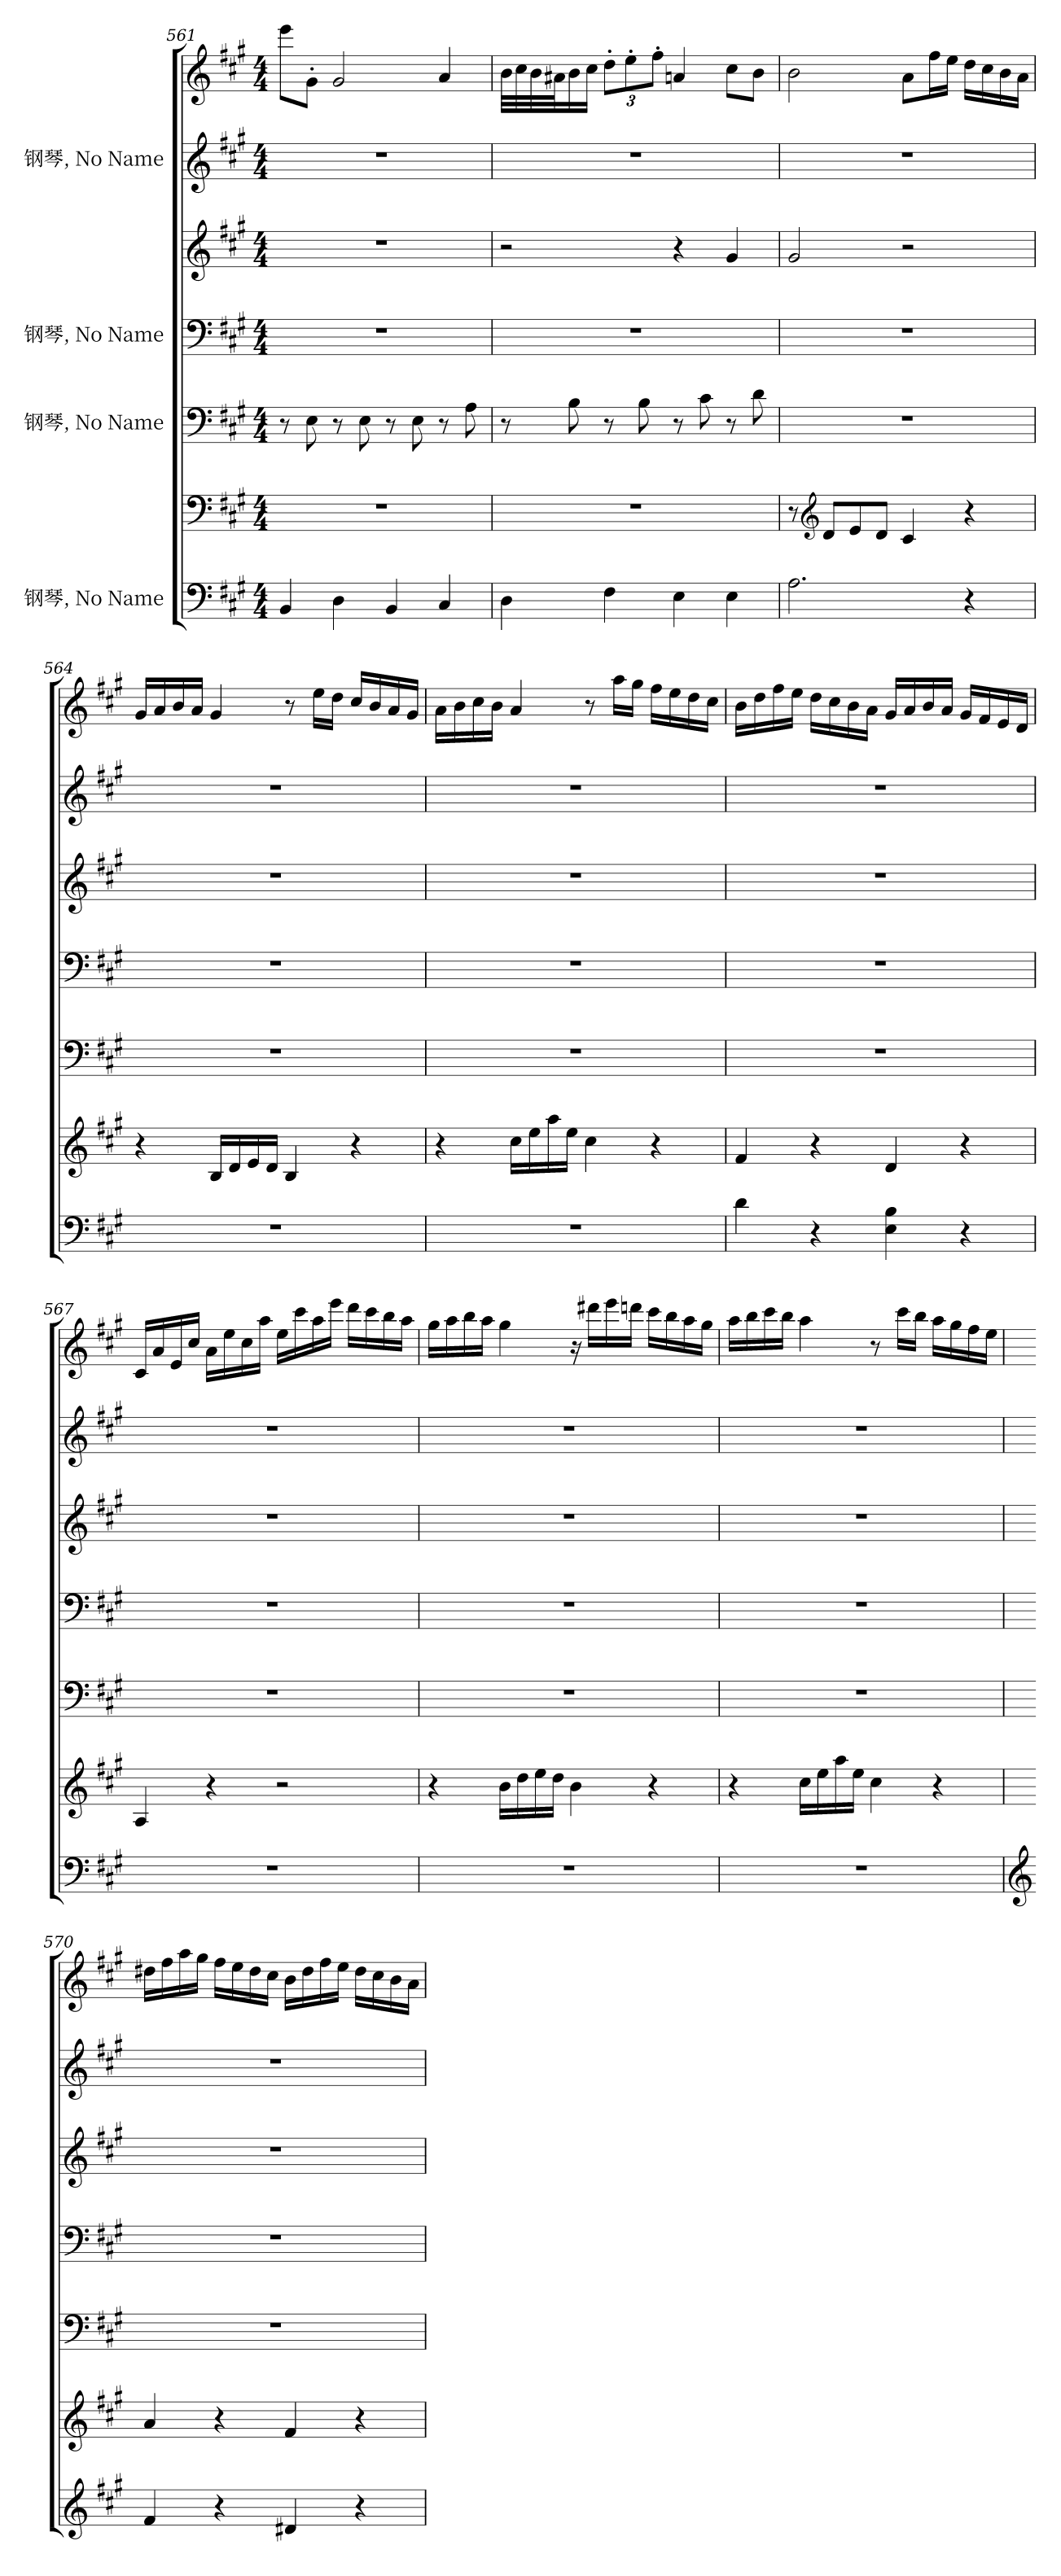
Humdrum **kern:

**kern	**kern	**kern	**kern	**kern	**kern	**kern
*part4	*part4	*part3	*part2	*part2	*part1	*part1
*staff7	*staff6	*staff5	*staff4	*staff3	*staff2	*staff1
*I"钢琴, No Name	*	*I"钢琴, No Name	*I"钢琴, No Name	*	*I"钢琴, No Name	*
*clefF4	*clefF4	*clefF4	*clefF4	*clefG2	*clefG2	*clefG2
*k[f#c#g#]	*k[f#c#g#]	*k[f#c#g#]	*k[f#c#g#]	*k[f#c#g#]	*k[f#c#g#]	*k[f#c#g#]
*M4/4	*M4/4	*M4/4	*M4/4	*M4/4	*M4/4	*M4/4
*MM136	*MM136	*MM136	*MM136	*MM136	*MM136	*MM136
=561	=561	=561	=561	=561	=561	=561
4BB/	1r	8r	1r	1r	1r	8eee\L
*	*	*	*	*	*	*MM132
.	.	8E\	.	.	.	8g#'\J
4D\	.	8r	.	.	.	2g#/
.	.	8E\	.	.	.	.
4BB/	.	8r	.	.	.	.
.	.	8E\	.	.	.	.
4C#/	.	8r	.	.	.	4a/
.	.	8A\	.	.	.	.
=562	=562	=562	=562	=562	=562	=562
*	*	*	*	*	*	*MM134
4D\	1r	8r	1r	2r	1r	32b\LLL
.	.	.	.	.	.	32cc#\
.	.	.	.	.	.	32b\
.	.	.	.	.	.	32a#X\J
.	.	8B\	.	.	.	16b\
.	.	.	.	.	.	16cc#\JJ
*	*	*	*	*	*	*Xbrackettup
4F#\	.	8r	.	.	.	12dd'\L
.	.	.	.	.	.	12ee'\
.	.	8B\	.	.	.	.
.	.	.	.	.	.	12ff#'\J
4E\	.	8r	.	4r	.	4an/
.	.	8c#\	.	.	.	.
4E\	.	8r	.	4g#/	.	8cc#\L
*	*	*	*	*	*	*MM129
.	.	8d\	.	.	.	8b\J
!!LO:PB:g=z
=563	=563	=563	=563	=563	=563	=563
*	*	*	*	*	*	*MM130
2.A\	8r	1r	1r	2g#/	1r	2b\
*	*clefG2	*	*	*	*	*
.	8d/L	.	.	.	.	.
.	8e/	.	.	.	.	.
.	8d/J	.	.	.	.	.
*	*	*	*	*	*	*MM127
.	4c#/	.	.	2r	.	8a\L
.	.	.	.	.	.	16ff#\L
.	.	.	.	.	.	16ee\JJ
4r	4r	.	.	.	.	16dd\LL
.	.	.	.	.	.	16cc#\
.	.	.	.	.	.	16b\
.	.	.	.	.	.	16a\JJ
=564	=564	=564	=564	=564	=564	=564
1r	4r	1r	1r	1r	1r	16g#/LL
.	.	.	.	.	.	16a/
.	.	.	.	.	.	16b/
.	.	.	.	.	.	16a/JJ
.	16B/LL	.	.	.	.	4g#/
.	16d/	.	.	.	.	.
.	16e/	.	.	.	.	.
.	16d/JJ	.	.	.	.	.
.	4B/	.	.	.	.	8r
.	.	.	.	.	.	16ee\LL
.	.	.	.	.	.	16dd\JJ
.	4r	.	.	.	.	16cc#/LL
.	.	.	.	.	.	16b/
.	.	.	.	.	.	16a/
.	.	.	.	.	.	16g#/JJ
=565	=565	=565	=565	=565	=565	=565
1r	4r	1r	1r	1r	1r	16a\LL
.	.	.	.	.	.	16b\
.	.	.	.	.	.	16cc#\
.	.	.	.	.	.	16b\JJ
.	16cc#\LL	.	.	.	.	4a/
.	16ee\	.	.	.	.	.
.	16aa\	.	.	.	.	.
.	16ee\JJ	.	.	.	.	.
.	4cc#\	.	.	.	.	8r
.	.	.	.	.	.	16aa\LL
.	.	.	.	.	.	16gg#\JJ
.	4r	.	.	.	.	16ff#\LL
.	.	.	.	.	.	16ee\
.	.	.	.	.	.	16dd\
.	.	.	.	.	.	16cc#\JJ
!!LO:PB:g=z
=566	=566	=566	=566	=566	=566	=566
4d\	4f#/	1r	1r	1r	1r	16b\LL
.	.	.	.	.	.	16dd\
.	.	.	.	.	.	16ff#\
.	.	.	.	.	.	16ee\JJ
4r	4r	.	.	.	.	16dd\LL
.	.	.	.	.	.	16cc#\
.	.	.	.	.	.	16b\
.	.	.	.	.	.	16a\JJ
4E\ 4B\	4d/	.	.	.	.	16g#/LL
.	.	.	.	.	.	16a/
.	.	.	.	.	.	16b/
.	.	.	.	.	.	16a/JJ
4r	4r	.	.	.	.	16g#/LL
.	.	.	.	.	.	16f#/
.	.	.	.	.	.	16e/
*	*	*	*	*	*	*MM130
.	.	.	.	.	.	16d/JJ
=567	=567	=567	=567	=567	=567	=567
1r	4A/	1r	1r	1r	1r	16c#/LL
.	.	.	.	.	.	16a/
.	.	.	.	.	.	16e/
.	.	.	.	.	.	16cc#/JJ
.	4r	.	.	.	.	16a\LL
.	.	.	.	.	.	16ee\
.	.	.	.	.	.	16cc#\
.	.	.	.	.	.	16aa\JJ
.	2r	.	.	.	.	16ee\LL
.	.	.	.	.	.	16ccc#\
.	.	.	.	.	.	16aa\
.	.	.	.	.	.	16eee\JJ
.	.	.	.	.	.	16ddd\LL
.	.	.	.	.	.	16ccc#\
.	.	.	.	.	.	16bb\
.	.	.	.	.	.	16aa\JJ
!!LO:PB:g=z
=568	=568	=568	=568	=568	=568	=568
1r	4r	1r	1r	1r	1r	16gg#\LL
.	.	.	.	.	.	16aa\
.	.	.	.	.	.	16bb\
.	.	.	.	.	.	16aa\JJ
.	16b\LL	.	.	.	.	4gg#\
.	16dd\	.	.	.	.	.
.	16ee\	.	.	.	.	.
.	16dd\JJ	.	.	.	.	.
.	4b\	.	.	.	.	16r
.	.	.	.	.	.	16ddd#X\LL
.	.	.	.	.	.	16eee\
.	.	.	.	.	.	16dddn\JJ
.	4r	.	.	.	.	16ccc#\LL
.	.	.	.	.	.	16bb\
.	.	.	.	.	.	16aa\
.	.	.	.	.	.	16gg#\JJ
=569	=569	=569	=569	=569	=569	=569
1r	4r	1r	1r	1r	1r	16aa\LL
.	.	.	.	.	.	16bb\
.	.	.	.	.	.	16ccc#\
.	.	.	.	.	.	16bb\JJ
.	16cc#\LL	.	.	.	.	4aa\
.	16ee\	.	.	.	.	.
.	16aa\	.	.	.	.	.
.	16ee\JJ	.	.	.	.	.
.	4cc#\	.	.	.	.	8r
.	.	.	.	.	.	16ccc#\LL
.	.	.	.	.	.	16bb\JJ
.	4r	.	.	.	.	16aa\LL
.	.	.	.	.	.	16gg#\
.	.	.	.	.	.	16ff#\
.	.	.	.	.	.	16ee\JJ
!!LO:PB:g=z
=570	=570	=570	=570	=570	=570	=570
*clefG2	*	*	*	*	*	*
4f#/	4a/	1r	1r	1r	1r	16dd#X\LL
.	.	.	.	.	.	16ff#\
.	.	.	.	.	.	16aa\
.	.	.	.	.	.	16gg#\JJ
4r	4r	.	.	.	.	16ff#\LL
.	.	.	.	.	.	16ee\
.	.	.	.	.	.	16dd#\
.	.	.	.	.	.	16cc#\JJ
4d#X/	4f#/	.	.	.	.	16b\LL
.	.	.	.	.	.	16dd#\
.	.	.	.	.	.	16ff#\
.	.	.	.	.	.	16ee\JJ
4r	4r	.	.	.	.	16dd#\LL
.	.	.	.	.	.	16cc#\
.	.	.	.	.	.	16b\
*	*	*	*	*	*	*MM130
.	.	.	.	.	.	16a\JJ
=	=	=	=	=	=	=
*-	*-	*-	*-	*-	*-	*-
